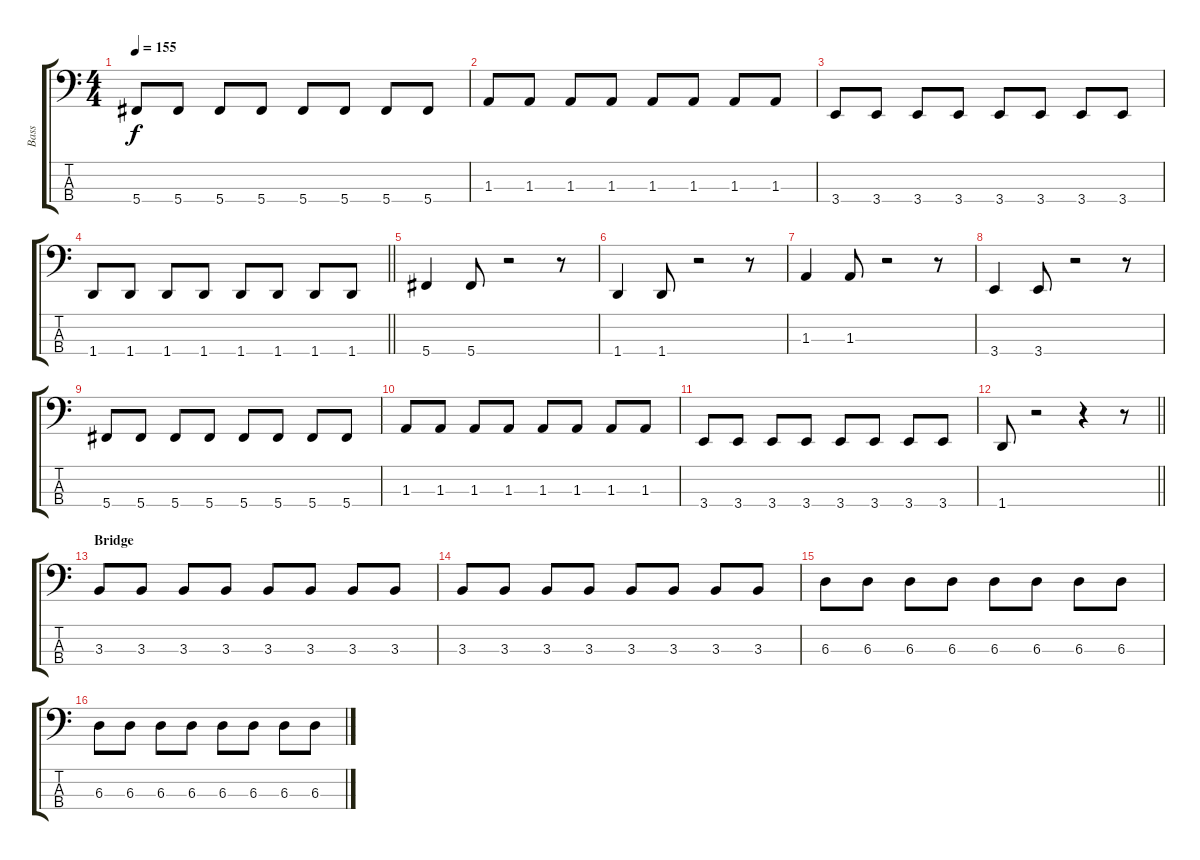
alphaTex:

\track ("Bass" "Bass") {instrument electricbassfinger}
\staff {score tabs}
\tuning (Gb2 Db2 Ab1 Db1) {hide}
\ts (4 4)
\tempo 155
\clef f4
\ks c
5.4.8{dy f} 5.4.8 5.4.8 5.4.8 5.4.8 5.4.8 5.4.8 5.4.8 |
1.3.8 1.3.8 1.3.8 1.3.8 1.3.8 1.3.8 1.3.8 1.3.8 |
3.4.8 3.4.8 3.4.8 3.4.8 3.4.8 3.4.8 3.4.8 3.4.8 |
\barLineRight lightlight
1.4.8 1.4.8 1.4.8 1.4.8 1.4.8 1.4.8 1.4.8 1.4.8 |
5.4.4 5.4.8 r.2 r.8 |
1.4.4 1.4.8 r.2 r.8 |
1.3.4 1.3.8 r.2 r.8 |
3.4.4 3.4.8 r.2 r.8 |
5.4.8 5.4.8 5.4.8 5.4.8 5.4.8 5.4.8 5.4.8 5.4.8 |
1.3.8 1.3.8 1.3.8 1.3.8 1.3.8 1.3.8 1.3.8 1.3.8 |
3.4.8 3.4.8 3.4.8 3.4.8 3.4.8 3.4.8 3.4.8 3.4.8 |
\barLineRight lightlight
1.4.8 r.2 r.4 r.8 |
\section ("" "Bridge")
3.3.8 3.3.8 3.3.8 3.3.8 3.3.8 3.3.8 3.3.8 3.3.8 |
3.3.8 3.3.8 3.3.8 3.3.8 3.3.8 3.3.8 3.3.8 3.3.8 |
6.3.8 6.3.8 6.3.8 6.3.8 6.3.8 6.3.8 6.3.8 6.3.8 |
6.3.8 6.3.8 6.3.8 6.3.8 6.3.8 6.3.8 6.3.8 6.3.8
